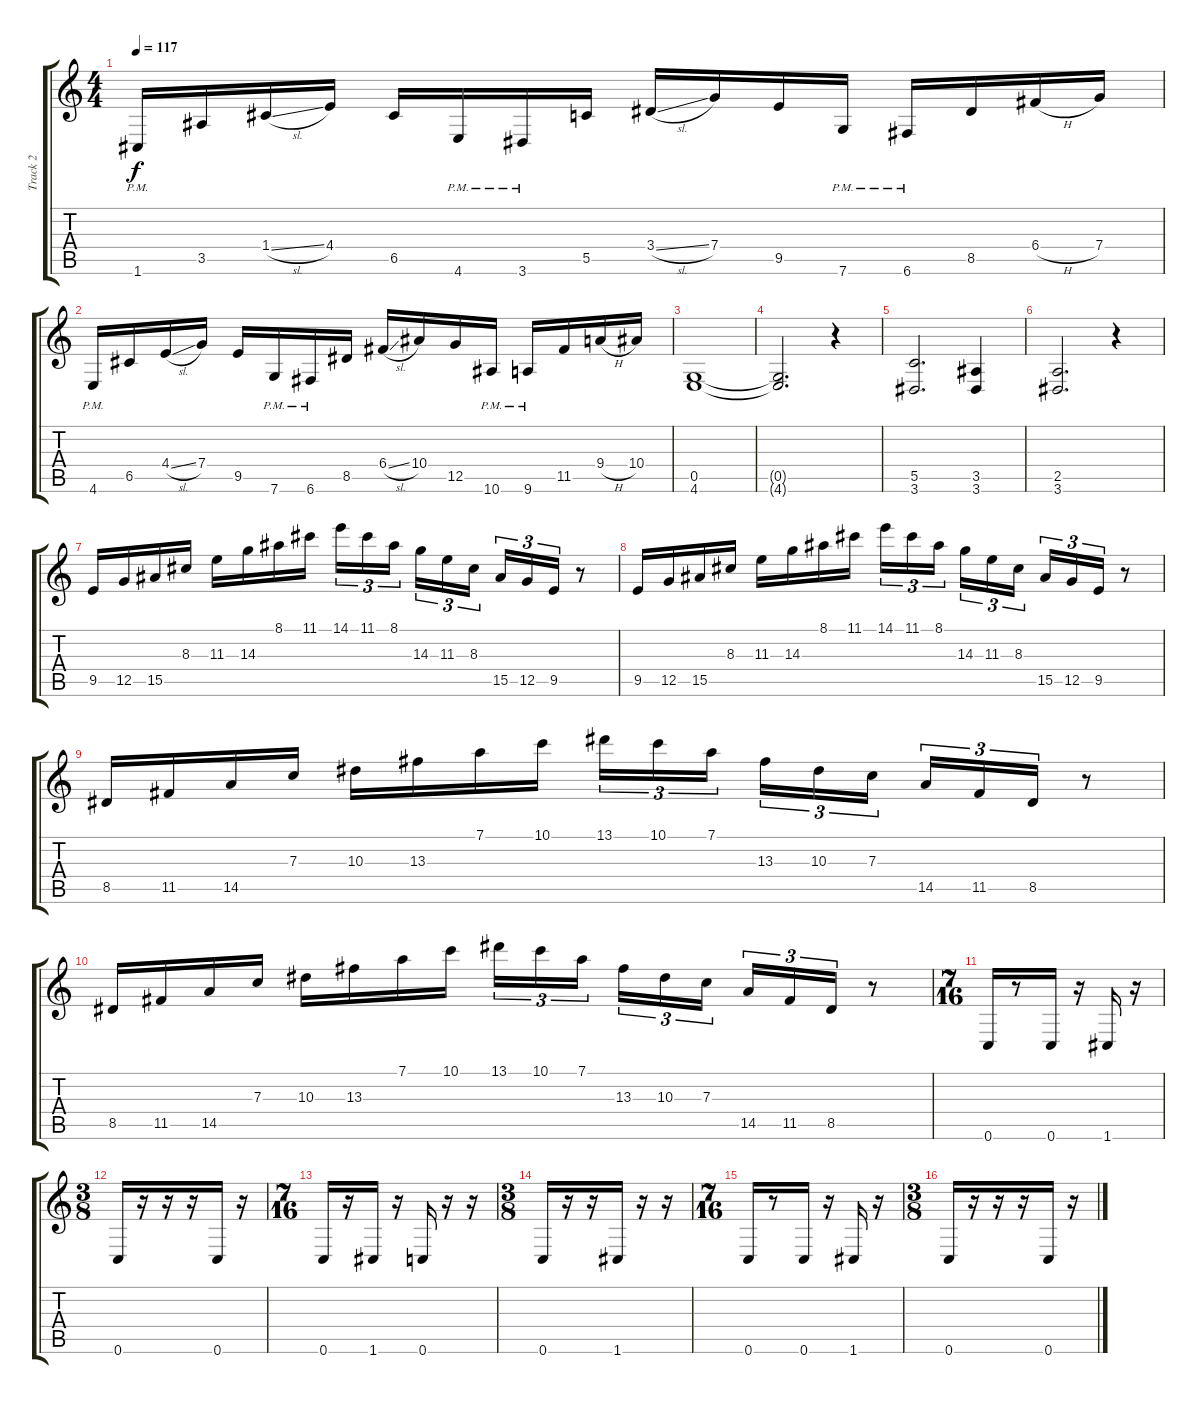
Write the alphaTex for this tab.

\track ("Track 2" "Track 2") {instrument overdrivenguitar}
\staff {score tabs}
\tuning (D4 A3 F3 C3 G2 C2) {hide}
\ts (4 4)
\tempo 117
\clef g2
\ks c
1.6{pm}.16{dy f} 3.5.16 1.4{sl}.16 4.4.16 6.5.16 4.6{pm}.16 3.6{pm}.16 5.5.16 3.4{sl}.16 7.4.16 9.5.16 7.6{pm}.16 6.6{pm}.16 8.5.16 6.4{h}.16 7.4.16 |
4.6{pm}.16 6.5.16 4.4{sl}.16 7.4.16 9.5.16 7.6{pm}.16 6.6{pm}.16 8.5.16 6.4{sl}.16 10.4.16 12.5.16 10.6{pm}.16 9.6{pm}.16 11.5.16 9.4{h}.16 10.4.16 |
(0.5 4.6).1 |
(0.5{t} 4.6{t}).2{d} r.4 |
(5.5 3.6).2{d} (3.5 3.6).4 |
(2.5 3.6).2{d} r.4 |
9.5.16 12.5.16 15.5.16 8.3.16 11.3.16 14.3.16 8.1.16 11.1.16 14.1.16{tu (3 2)} 11.1.16{tu (3 2)} 8.1.16{tu (3 2) beam splitsecondary} 14.3.16{tu (3 2)} 11.3.16{tu (3 2)} 8.3.16{tu (3 2)} 15.5.16{tu (3 2)} 12.5.16{tu (3 2)} 9.5.16{tu (3 2)} r.8 |
9.5.16 12.5.16 15.5.16 8.3.16 11.3.16 14.3.16 8.1.16 11.1.16 14.1.16{tu (3 2)} 11.1.16{tu (3 2)} 8.1.16{tu (3 2) beam splitsecondary} 14.3.16{tu (3 2)} 11.3.16{tu (3 2)} 8.3.16{tu (3 2)} 15.5.16{tu (3 2)} 12.5.16{tu (3 2)} 9.5.16{tu (3 2)} r.8 |
8.5.16 11.5.16 14.5.16 7.3.16 10.3.16 13.3.16 7.1.16 10.1.16 13.1.16{tu (3 2)} 10.1.16{tu (3 2)} 7.1.16{tu (3 2) beam splitsecondary} 13.3.16{tu (3 2)} 10.3.16{tu (3 2)} 7.3.16{tu (3 2)} 14.5.16{tu (3 2)} 11.5.16{tu (3 2)} 8.5.16{tu (3 2)} r.8 |
8.5.16 11.5.16 14.5.16 7.3.16 10.3.16 13.3.16 7.1.16 10.1.16 13.1.16{tu (3 2)} 10.1.16{tu (3 2)} 7.1.16{tu (3 2) beam splitsecondary} 13.3.16{tu (3 2)} 10.3.16{tu (3 2)} 7.3.16{tu (3 2)} 14.5.16{tu (3 2)} 11.5.16{tu (3 2)} 8.5.16{tu (3 2)} r.8 |
\ts (7 16)
0.6.16 r.8 0.6.16 r.16 1.6.16 r.16 |
\ts (3 8)
0.6.16 r.16 r.16 r.16 0.6.16 r.16 |
\ts (7 16)
0.6.16 r.16 1.6.16 r.16 0.6.16 r.16 r.16 |
\ts (3 8)
0.6.16 r.16 r.16 1.6.16 r.16 r.16 |
\ts (7 16)
0.6.16 r.8 0.6.16 r.16 1.6.16 r.16 |
\ts (3 8)
0.6.16 r.16 r.16 r.16 0.6.16 r.16
